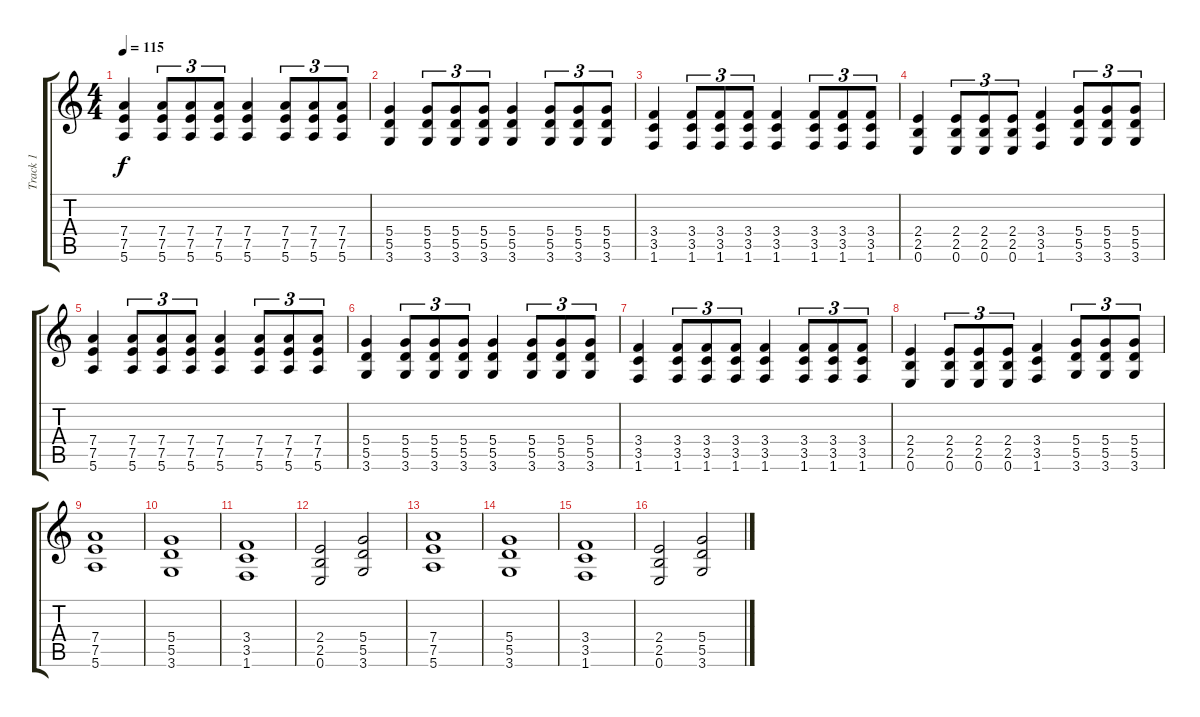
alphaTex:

\track ("Track 1" "Track 1") {instrument distortionguitar}
\staff {score tabs}
\tuning (E4 B3 G3 D3 A2 E2) {hide}
\ts (4 4)
\tempo 115
\clef g2
\ks c
(7.4 7.5 5.6).4{dy f} (7.4 7.5 5.6).8{tu (3 2)} (7.4 7.5 5.6).8{tu (3 2)} (7.4 7.5 5.6).8{tu (3 2)} (7.4 7.5 5.6).4 (7.4 7.5 5.6).8{tu (3 2)} (7.4 7.5 5.6).8{tu (3 2)} (7.4 7.5 5.6).8{tu (3 2)} |
(5.4 5.5 3.6).4 (5.4 5.5 3.6).8{tu (3 2)} (5.4 5.5 3.6).8{tu (3 2)} (5.4 5.5 3.6).8{tu (3 2)} (5.4 5.5 3.6).4 (5.4 5.5 3.6).8{tu (3 2)} (5.4 5.5 3.6).8{tu (3 2)} (5.4 5.5 3.6).8{tu (3 2)} |
(3.4 3.5 1.6).4 (3.4 3.5 1.6).8{tu (3 2)} (3.4 3.5 1.6).8{tu (3 2)} (3.4 3.5 1.6).8{tu (3 2)} (3.4 3.5 1.6).4 (3.4 3.5 1.6).8{tu (3 2)} (3.4 3.5 1.6).8{tu (3 2)} (3.4 3.5 1.6).8{tu (3 2)} |
(2.4 2.5 0.6).4 (2.4 2.5 0.6).8{tu (3 2)} (2.4 2.5 0.6).8{tu (3 2)} (2.4 2.5 0.6).8{tu (3 2)} (3.4 3.5 1.6).4 (5.4 5.5 3.6).8{tu (3 2)} (5.4 5.5 3.6).8{tu (3 2)} (5.4 5.5 3.6).8{tu (3 2)} |
(7.4 7.5 5.6).4 (7.4 7.5 5.6).8{tu (3 2)} (7.4 7.5 5.6).8{tu (3 2)} (7.4 7.5 5.6).8{tu (3 2)} (7.4 7.5 5.6).4 (7.4 7.5 5.6).8{tu (3 2)} (7.4 7.5 5.6).8{tu (3 2)} (7.4 7.5 5.6).8{tu (3 2)} |
(5.4 5.5 3.6).4 (5.4 5.5 3.6).8{tu (3 2)} (5.4 5.5 3.6).8{tu (3 2)} (5.4 5.5 3.6).8{tu (3 2)} (5.4 5.5 3.6).4 (5.4 5.5 3.6).8{tu (3 2)} (5.4 5.5 3.6).8{tu (3 2)} (5.4 5.5 3.6).8{tu (3 2)} |
(3.4 3.5 1.6).4 (3.4 3.5 1.6).8{tu (3 2)} (3.4 3.5 1.6).8{tu (3 2)} (3.4 3.5 1.6).8{tu (3 2)} (3.4 3.5 1.6).4 (3.4 3.5 1.6).8{tu (3 2)} (3.4 3.5 1.6).8{tu (3 2)} (3.4 3.5 1.6).8{tu (3 2)} |
(2.4 2.5 0.6).4 (2.4 2.5 0.6).8{tu (3 2)} (2.4 2.5 0.6).8{tu (3 2)} (2.4 2.5 0.6).8{tu (3 2)} (3.4 3.5 1.6).4 (5.4 5.5 3.6).8{tu (3 2)} (5.4 5.5 3.6).8{tu (3 2)} (5.4 5.5 3.6).8{tu (3 2)} |
(7.4 7.5 5.6).1 |
(5.4 5.5 3.6).1 |
(3.4 3.5 1.6).1 |
(2.4 2.5 0.6).2 (5.4 5.5 3.6).2 |
(7.4 7.5 5.6).1 |
(5.4 5.5 3.6).1 |
(3.4 3.5 1.6).1 |
(2.4 2.5 0.6).2 (5.4 5.5 3.6).2
